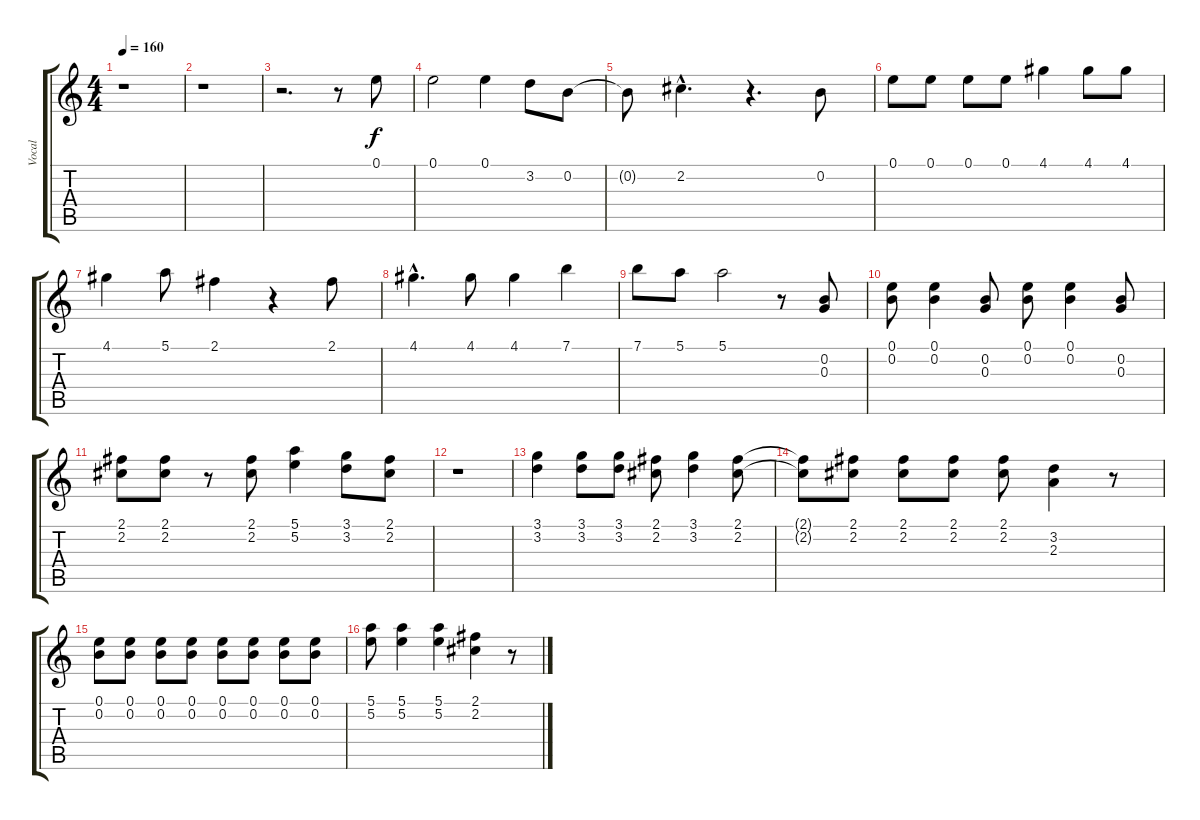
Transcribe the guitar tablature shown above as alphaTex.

\track ("Vocal" "Vocal") {instrument electricguitarclean}
\staff {score tabs}
\tuning (E4 B3 G3 D3 A2 E2) {hide}
\ts (4 4)
\tempo 160
\clef g2
\ks c
r.1{dy f} |
r.1 |
r.2{d} r.8 0.1.8 |
0.1.2 0.1.4 3.2.8 0.2.8 |
0.2{t}.8 2.2{hac}.4{d} r.4{d} 0.2.8 |
0.1.8 0.1.8 0.1.8 0.1.8 4.1.4 4.1.8 4.1.8 |
4.1.4 5.1.8 2.1.4 r.4 2.1.8 |
4.1{hac}.4{d} 4.1.8 4.1.4 7.1.4 |
7.1.8 5.1.8 5.1.2 r.8 (0.2 0.3).8 |
(0.1 0.2).8 (0.1 0.2).4 (0.2 0.3).8 (0.1 0.2).8 (0.1 0.2).4 (0.2 0.3).8 |
(2.1 2.2).8 (2.1 2.2).8 r.8 (2.1 2.2).8 (5.1 5.2).4 (3.1 3.2).8 (2.1 2.2).8 |
r.1 |
(3.1 3.2).4 (3.1 3.2).8 (3.1 3.2).8 (2.1 2.2).8 (3.1 3.2).4 (2.1 2.2).8 |
(2.1{t} 2.2{t}).8 (2.1 2.2).8 (2.1 2.2).8 (2.1 2.2).8 (2.1 2.2).8 (3.2 2.3).4 r.8 |
(0.1 0.2).8 (0.1 0.2).8 (0.1 0.2).8 (0.1 0.2).8 (0.1 0.2).8 (0.1 0.2).8 (0.1 0.2).8 (0.1 0.2).8 |
(5.1 5.2).8 (5.1 5.2).4 (5.1 5.2).4 (2.1 2.2).4 r.8
